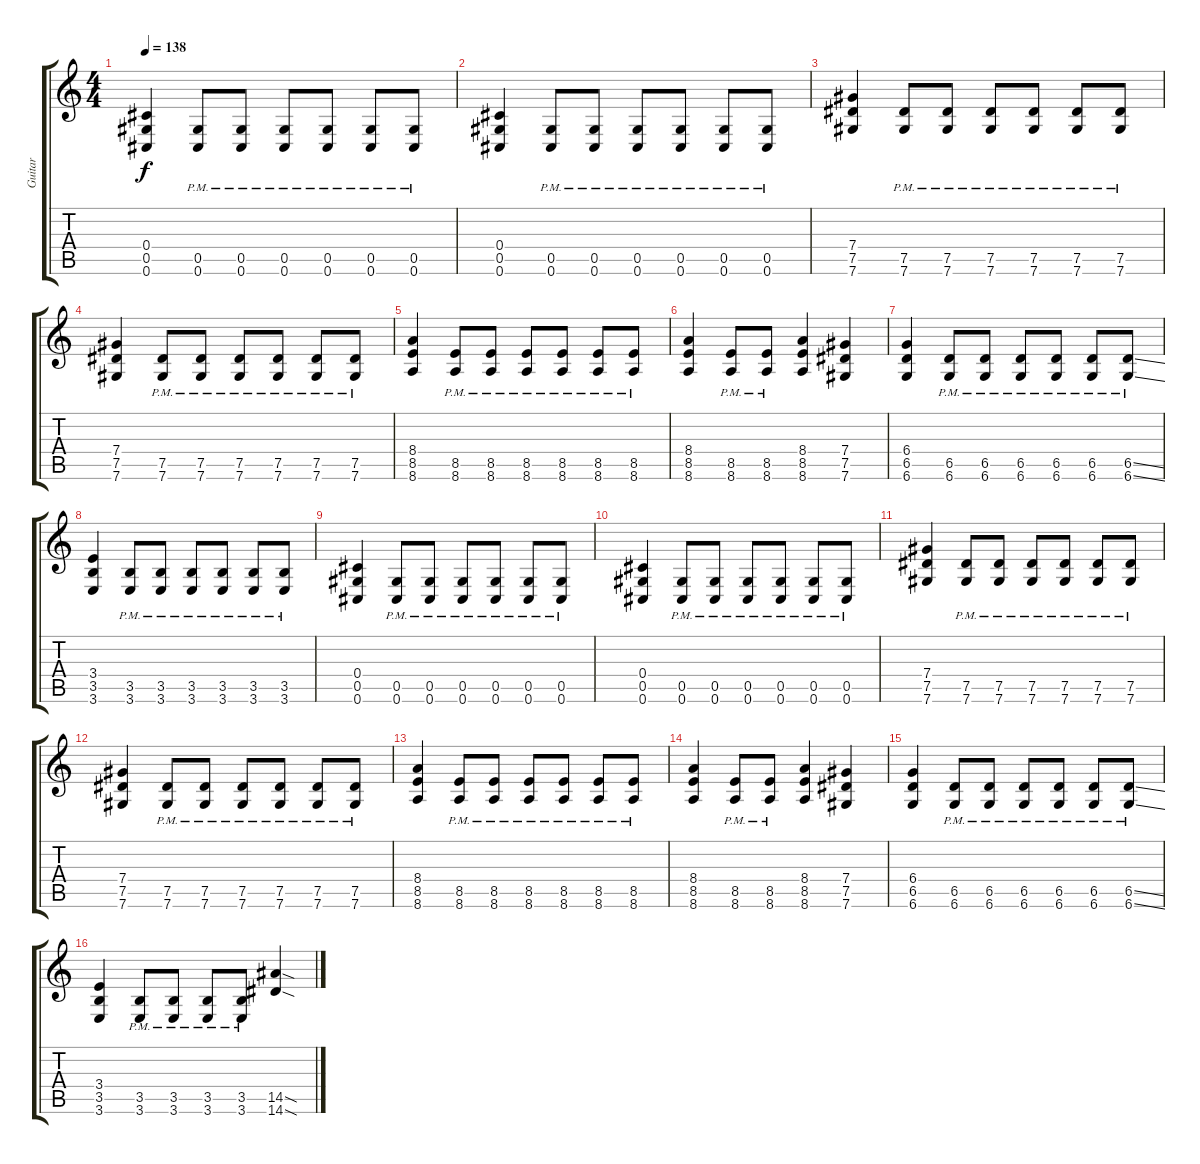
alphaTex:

\track ("Guitar" "Guitar") {instrument distortionguitar}
\staff {score tabs}
\tuning (Eb4 Bb3 Gb3 Db3 Ab2 Db2) {hide}
\ts (4 4)
\tempo 138
\clef g2
\ks c
(0.4 0.5 0.6).4{dy f} (0.5{pm} 0.6{pm}).8 (0.5{pm} 0.6{pm}).8 (0.5{pm} 0.6{pm}).8 (0.5{pm} 0.6{pm}).8 (0.5{pm} 0.6{pm}).8 (0.5{pm} 0.6{pm}).8 |
(0.4 0.5 0.6).4 (0.5{pm} 0.6{pm}).8 (0.5{pm} 0.6{pm}).8 (0.5{pm} 0.6{pm}).8 (0.5{pm} 0.6{pm}).8 (0.5{pm} 0.6{pm}).8 (0.5{pm} 0.6{pm}).8 |
(7.4 7.5 7.6).4 (7.5{pm} 7.6{pm}).8 (7.5{pm} 7.6{pm}).8 (7.5{pm} 7.6{pm}).8 (7.5{pm} 7.6{pm}).8 (7.5{pm} 7.6{pm}).8 (7.5{pm} 7.6{pm}).8 |
(7.4 7.5 7.6).4 (7.5{pm} 7.6{pm}).8 (7.5{pm} 7.6{pm}).8 (7.5{pm} 7.6{pm}).8 (7.5{pm} 7.6{pm}).8 (7.5{pm} 7.6{pm}).8 (7.5{pm} 7.6{pm}).8 |
(8.4 8.5 8.6).4 (8.5{pm} 8.6{pm}).8 (8.5{pm} 8.6{pm}).8 (8.5{pm} 8.6{pm}).8 (8.5{pm} 8.6{pm}).8 (8.5{pm} 8.6{pm}).8 (8.5{pm} 8.6{pm}).8 |
(8.4 8.5 8.6).4 (8.5{pm} 8.6{pm}).8 (8.5{pm} 8.6{pm}).8 (8.4 8.5 8.6).4 (7.4 7.5 7.6).4 |
(6.4 6.5 6.6).4 (6.5{pm} 6.6{pm}).8 (6.5{pm} 6.6{pm}).8 (6.5{pm} 6.6{pm}).8 (6.5{pm} 6.6{pm}).8 (6.5{pm} 6.6{pm}).8 (6.5{ss pm} 6.6{ss pm}).8 |
(3.4 3.5 3.6).4 (3.5{pm} 3.6{pm}).8 (3.5{pm} 3.6{pm}).8 (3.5{pm} 3.6{pm}).8 (3.5{pm} 3.6{pm}).8 (3.5{pm} 3.6{pm}).8 (3.5{pm} 3.6{pm}).8 |
(0.4 0.5 0.6).4 (0.5{pm} 0.6{pm}).8 (0.5{pm} 0.6{pm}).8 (0.5{pm} 0.6{pm}).8 (0.5{pm} 0.6{pm}).8 (0.5{pm} 0.6{pm}).8 (0.5{pm} 0.6{pm}).8 |
(0.4 0.5 0.6).4 (0.5{pm} 0.6{pm}).8 (0.5{pm} 0.6{pm}).8 (0.5{pm} 0.6{pm}).8 (0.5{pm} 0.6{pm}).8 (0.5{pm} 0.6{pm}).8 (0.5{pm} 0.6{pm}).8 |
(7.4 7.5 7.6).4 (7.5{pm} 7.6{pm}).8 (7.5{pm} 7.6{pm}).8 (7.5{pm} 7.6{pm}).8 (7.5{pm} 7.6{pm}).8 (7.5{pm} 7.6{pm}).8 (7.5{pm} 7.6{pm}).8 |
(7.4 7.5 7.6).4 (7.5{pm} 7.6{pm}).8 (7.5{pm} 7.6{pm}).8 (7.5{pm} 7.6{pm}).8 (7.5{pm} 7.6{pm}).8 (7.5{pm} 7.6{pm}).8 (7.5{pm} 7.6{pm}).8 |
(8.4 8.5 8.6).4 (8.5{pm} 8.6{pm}).8 (8.5{pm} 8.6{pm}).8 (8.5{pm} 8.6{pm}).8 (8.5{pm} 8.6{pm}).8 (8.5{pm} 8.6{pm}).8 (8.5{pm} 8.6{pm}).8 |
(8.4 8.5 8.6).4 (8.5{pm} 8.6{pm}).8 (8.5{pm} 8.6{pm}).8 (8.4 8.5 8.6).4 (7.4 7.5 7.6).4 |
(6.4 6.5 6.6).4 (6.5{pm} 6.6{pm}).8 (6.5{pm} 6.6{pm}).8 (6.5{pm} 6.6{pm}).8 (6.5{pm} 6.6{pm}).8 (6.5{pm} 6.6{pm}).8 (6.5{ss pm} 6.6{ss pm}).8 |
(3.4 3.5 3.6).4 (3.5{pm} 3.6{pm}).8 (3.5{pm} 3.6{pm}).8 (3.5{pm} 3.6{pm}).8 (3.5{pm} 3.6{pm}).8 (14.5{sod} 14.6{sod}).4
